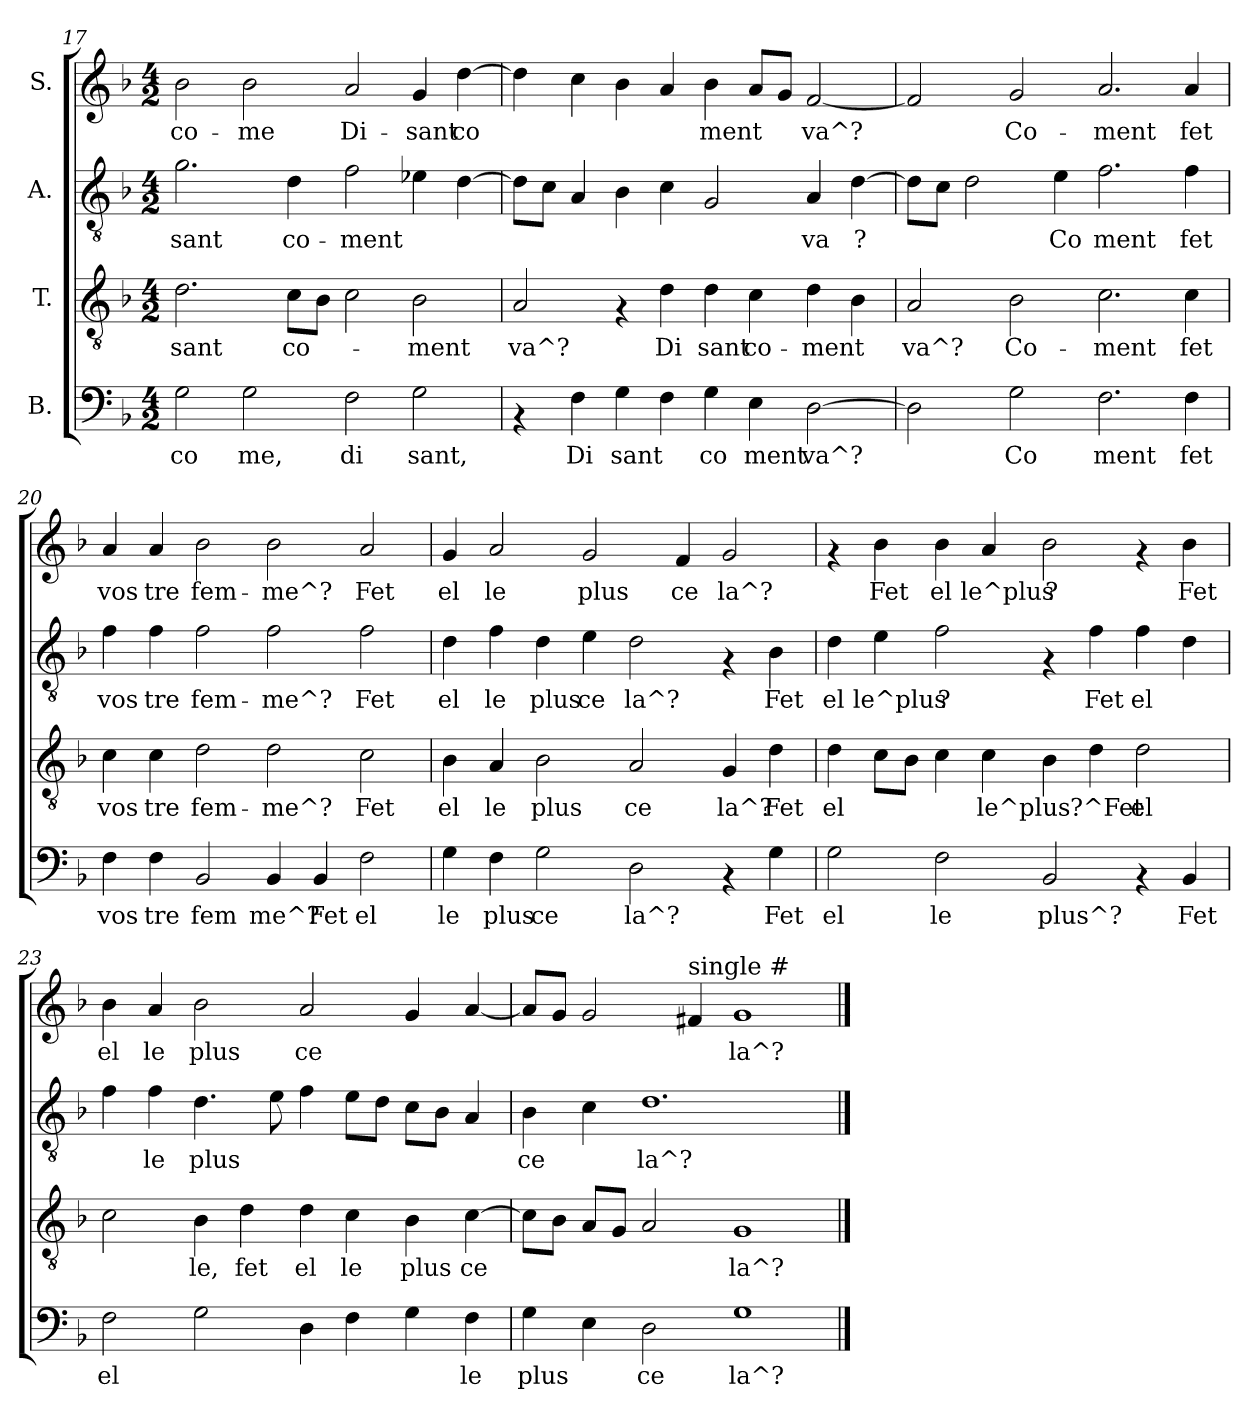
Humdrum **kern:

**kern	**text	**kern	**text	**kern	**text	**kern	**text
*part4	*part4	*part3	*part3	*part2	*part2	*part1	*part1
*staff4	*staff4	*staff3	*staff3	*staff2	*staff2	*staff1	*staff1
*I"B.	*	*I"T.	*	*I"A.	*	*I"S.	*
!!LO:LB:g=z
*clefF4	*	*clefGv2	*	*clefGv2	*	*clefG2	*
*k[b-]	*	*k[b-]	*	*k[b-]	*	*k[b-]	*
*F:	*	*F:	*	*F:	*	*F:	*
*M4/2	*	*M4/2	*	*M4/2	*	*M4/2	*
=17	=17	=17	=17	=17	=17	=17	=17
!	!LO:LY:b	!	!LO:LY:b	!	!LO:LY:b	!	!LO:LY:b
2G\	co	2.d\	-sant	2.g\	-sant	2b-\	co-
!	!LO:LY:b	!	!	!	!	!	!LO:LY:b
2G\	me,	.	.	.	.	2b-\	-me
!	!	!	!LO:LY:b	!	!LO:LY:b	!	!
.	.	8c\L	co-	4d\	co-	.	.
.	.	8B-\J	.	.	.	.	.
!	!LO:LY:b	!	!	!	!LO:LY:b	!	!LO:LY:b
2F\	di	2c\	.	2f\	-ment	2a/	Di-
!	!LO:LY:b	!	!LO:LY:b	!	!	!	!LO:LY:b
2G\	sant,	2B-\	-ment	4e-X\	.	4g/	-sant
!	!	!	!	!	!	!	!LO:LY:b
.	.	.	.	[>4d\	.	[>4dd\	co
=18!	=18!	=18!	=18!	=18!	=18!	=18!	=18!
!	!	!	!LO:LY:b	!	!	!	!
4rAA	.	2A/	va^?	8d\L]	.	4dd\]	.
.	.	.	.	8c\J	.	.	.
!	!LO:LY:b	!	!	!	!	!	!
4F\	Di	.	.	4A/	.	4cc\	.
!	!LO:LY:b	!	!	!	!	!	!
4G\	sant	4rF	.	4B-\	.	4b-\	.
!	!	!	!LO:LY:b	!	!	!	!
4F\	.	4d\	Di	4c\	.	4a/	.
!	!LO:LY:b	!	!LO:LY:b	!	!	!	!LO:LY:b
4G\	co	4d\	sant	2G/	.	4b-\	ment
!	!LO:LY:b	!	!LO:LY:b	!	!	!	!
4E\	ment	4c\	co-	.	.	8a/L	.
.	.	.	.	.	.	8g/J	.
!	!LO:LY:b	!	!LO:LY:b	!	!LO:LY:b	!	!LO:LY:b
[>2D\	va^?	4d\	-ment	4A/	va	[<2f/	va^?
!	!	!	!	!	!LO:LY:b	!	!
.	.	4B-\	.	[>4d\	?	.	.
=19!	=19!	=19!	=19!	=19!	=19!	=19!	=19!
!	!	!	!LO:LY:b	!	!	!	!
2D\]	.	2A/	va^?	8d\L]	.	2f/]	.
.	.	.	.	8c\J	.	.	.
.	.	.	.	2d\	.	.	.
!	!LO:LY:b	!	!LO:LY:b	!	!	!	!LO:LY:b
2G\	Co	2B-\	Co-	.	.	2g/	Co-
!	!	!	!	!	!LO:LY:b	!	!
.	.	.	.	4e\	Co	.	.
!	!LO:LY:b	!	!LO:LY:b	!	!LO:LY:b	!	!LO:LY:b
2.F\	ment	2.c\	-ment	2.f\	ment	2.a/	-ment
!	!LO:LY:b	!	!LO:LY:b	!	!LO:LY:b	!	!LO:LY:b
4F\	fet	4c\	fet	4f\	fet	4a/	fet
=20!	=20!	=20!	=20!	=20!	=20!	=20!	=20!
!	!LO:LY:b	!	!LO:LY:b	!	!LO:LY:b	!	!LO:LY:b
4F\	vos	4c\	vos	4f\	vos	4a/	vos
!	!LO:LY:b	!	!LO:LY:b	!	!LO:LY:b	!	!LO:LY:b
4F\	tre	4c\	tre	4f\	tre	4a/	tre
!	!LO:LY:b	!	!LO:LY:b	!	!LO:LY:b	!	!LO:LY:b
2BB-/	fem	2d\	fem-	2f\	fem-	2b-\	fem-
!	!LO:LY:b	!	!LO:LY:b	!	!LO:LY:b	!	!LO:LY:b
4BB-/	me^?	2d\	-me^?	2f\	-me^?	2b-\	-me^?
!	!LO:LY:b	!	!	!	!	!	!
4BB-/	Fet	.	.	.	.	.	.
!	!LO:LY:b	!	!LO:LY:b	!	!LO:LY:b	!	!LO:LY:b
2F\	el	2c\	Fet	2f\	Fet	2a/	Fet
!!LO:LB:g=z
=21!	=21!	=21!	=21!	=21!	=21!	=21!	=21!
!	!LO:LY:b	!	!LO:LY:b	!	!LO:LY:b	!	!LO:LY:b
4G\	le	4B-\	el	4d\	el	4g/	el
!	!LO:LY:b	!	!LO:LY:b	!	!LO:LY:b	!	!LO:LY:b
4F\	plus	4A/	le	4f\	le	2a/	le
!	!LO:LY:b	!	!LO:LY:b	!	!LO:LY:b	!	!
2G\	ce	2B-\	plus	4d\	plus	.	.
!	!	!	!	!	!LO:LY:b	!	!LO:LY:b
.	.	.	.	4e\	ce	2g/	plus
!	!LO:LY:b	!	!LO:LY:b	!	!LO:LY:b	!	!
2D\	la^?	2A/	ce	2d\	la^?	.	.
!	!	!	!	!	!	!	!LO:LY:b
.	.	.	.	.	.	4f/	ce
!	!	!	!LO:LY:b	!	!	!	!LO:LY:b
4rAA	.	4G/	la^?	4rF	.	2g/	la^?
!	!LO:LY:b	!	!LO:LY:b	!	!LO:LY:b	!	!
4G\	Fet	4d\	Fet	4B-\	Fet	.	.
=22!	=22!	=22!	=22!	=22!	=22!	=22!	=22!
!	!LO:LY:b	!	!LO:LY:b	!	!LO:LY:b	!	!
2G\	el	4d\	el	4d\	el	4rf	.
!	!	!	!	!	!LO:LY:b	!	!LO:LY:b
.	.	8c\L	.	4e\	le^plus	4b-\	Fet
.	.	8B-\J	.	.	.	.	.
!	!LO:LY:b	!	!	!	!LO:LY:b	!	!LO:LY:b
2F\	le	4c\	.	2f\	?	4b-\	el
!	!	!	!LO:LY:b	!	!	!	!LO:LY:b
.	.	4c\	le^plus	.	.	4a/	le^plus
!	!LO:LY:b	!	!	!	!	!	!LO:LY:b
2BB-/	plus^?	4B-\	.	4rF	.	2b-\	?
!	!	!	!LO:LY:b	!	!LO:LY:b	!	!
.	.	4d\	?^Fet	4f\	Fet	.	.
!	!	!	!LO:LY:b	!	!LO:LY:b	!	!
4rAA	.	2d\	el	4f\	el	4rf	.
!	!LO:LY:b	!	!	!	!	!	!LO:LY:b
4BB-/	Fet	.	.	4d\	.	4b-\	Fet
=23!	=23!	=23!	=23!	=23!	=23!	=23!	=23!
!	!LO:LY:b	!	!	!	!	!	!LO:LY:b
2F\	el	2c\	.	4f\	.	4b-\	el
!	!	!	!	!	!LO:LY:b	!	!LO:LY:b
.	.	.	.	4f\	le	4a/	le
!	!	!	!LO:LY:b	!	!LO:LY:b	!	!LO:LY:b
2G\	.	4B-\	le,	4.d\	plus	2b-\	plus
!	!	!	!LO:LY:b	!	!	!	!
.	.	4d\	fet	.	.	.	.
.	.	.	.	8e\	.	.	.
!	!	!	!LO:LY:b	!	!	!	!LO:LY:b
4D\	.	4d\	el	4f\	.	2a/	ce
!	!	!	!LO:LY:b	!	!	!	!
4F\	.	4c\	le	8e\L	.	.	.
.	.	.	.	8d\J	.	.	.
!	!	!	!LO:LY:b	!	!	!	!
4G\	.	4B-\	plus	8c\L	.	4g/	.
.	.	.	.	8B-\J	.	.	.
!	!LO:LY:b	!	!LO:LY:b	!	!	!	!
4F\	le	[>4c\	ce	4A/	.	[<4a/	.
=24!	=24!	=24!	=24!	=24!	=24!	=24!	=24!
!	!LO:LY:b	!	!	!	!LO:LY:b	!	!
4G\	plus	8c\L]	.	4B-\	ce	8a/L]	.
.	.	8B-\J	.	.	.	8g/J	.
4E\	.	8A/L	.	4c\	.	2g/	.
.	.	8G/J	.	.	.	.	.
!	!LO:LY:b	!	!	!	!LO:LY:b	!	!
2D\	ce	2A/	.	1.d	la^?	.	.
!	!	!	!	!	!	!LO:TX:a:t=single #	!
.	.	.	.	.	.	4f#/	.
!	!LO:LY:b	!	!LO:LY:b	!	!	!	!LO:LY:b
1G	la^?	1G	la^?	.	.	1g	la^?
==	==	==	==	==	==	==	==
*-	*-	*-	*-	*-	*-	*-	*-
